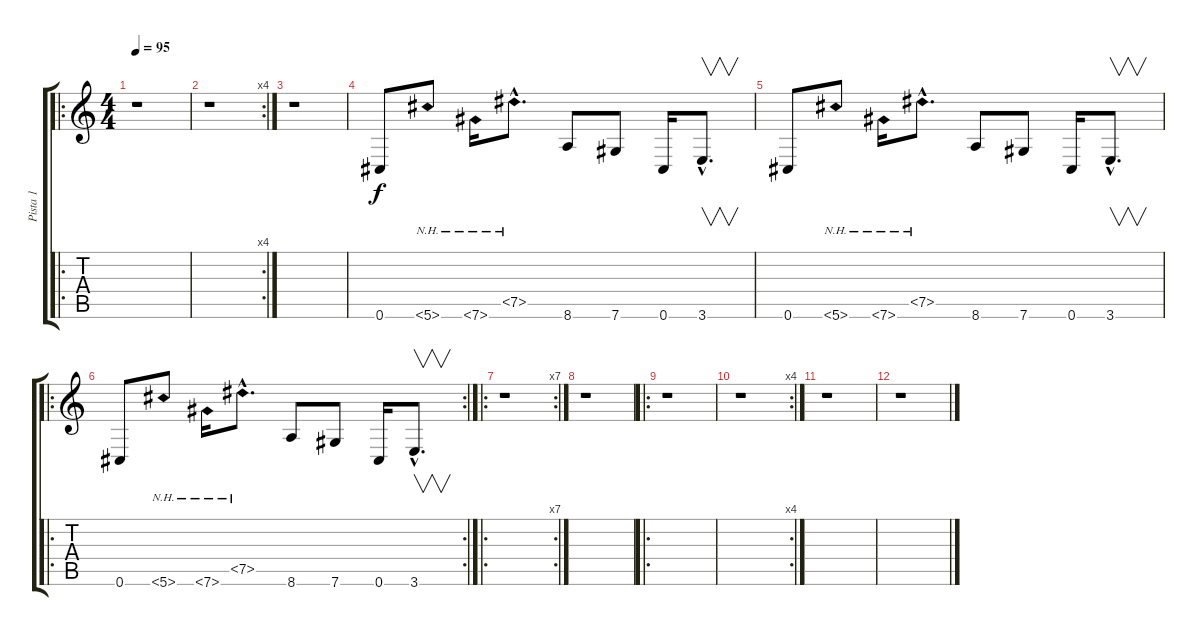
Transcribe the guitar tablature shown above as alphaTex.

\track ("Pista 1" "Pista 1") {instrument overdrivenguitar}
\staff {score tabs}
\tuning (Eb4 Bb3 Gb3 Db3 Ab2 Db2) {hide}
\ro
\ts (4 4)
\tempo 95
\clef g2
\ks c
r.1{dy f} |
\rc 4
r.1 |
r.1 |
0.6.8 5.6{nh}.8 7.6{nh}.16 7.5{nh hac}.8{d} 8.6.8 7.6.8 0.6.16 3.6{hac}.8{v d} |
0.6.8 5.6{nh}.8 7.6{nh}.16 7.5{nh hac}.8{d} 8.6.8 7.6.8 0.6.16 3.6{hac}.8{v d} |
\ro
\rc 2
0.6.8 5.6{nh}.8 7.6{nh}.16 7.5{nh hac}.8{d} 8.6.8 7.6.8 0.6.16 3.6{hac}.8{v d} |
\ro
\rc 7
r.1 |
r.1 |
\ro
r.1 |
\rc 4
r.1 |
r.1 |
r.1
